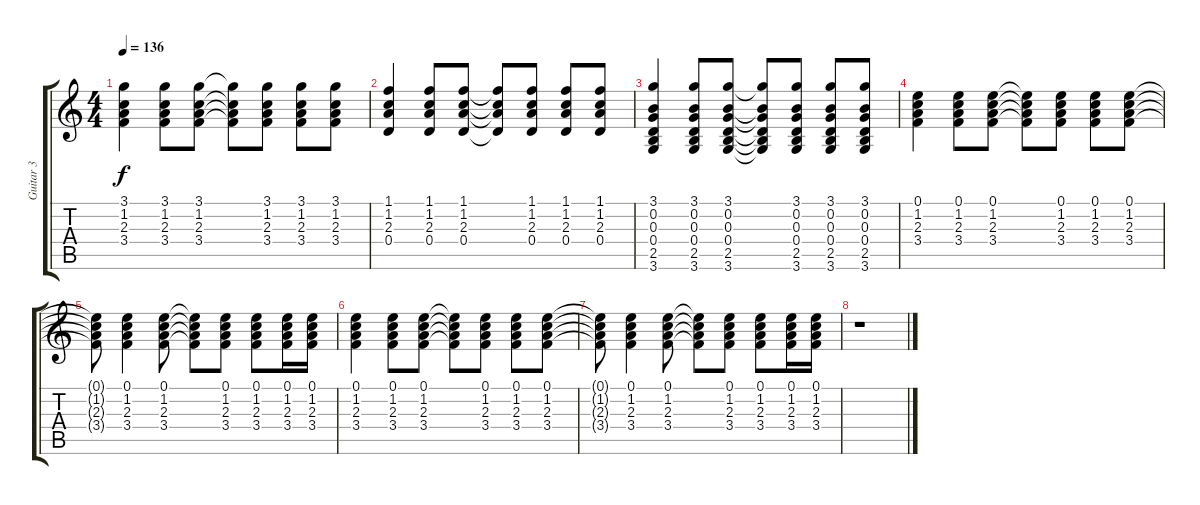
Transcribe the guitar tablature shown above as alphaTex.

\track ("Guitar 3" "Guitar 3") {instrument acousticguitarsteel}
\staff {score tabs}
\tuning (E4 B3 G3 D3 A2 E2) {hide}
\ts (4 4)
\tempo 136
\clef g2
\ks c
(3.1 1.2 2.3 3.4).4{dy f} (3.1 1.2 2.3 3.4).8 (3.1 1.2 2.3 3.4).8 (3.1{t} 1.2{t} 2.3{t} 3.4{t}).8 (3.1 1.2 2.3 3.4).8 (3.1 1.2 2.3 3.4).8 (3.1 1.2 2.3 3.4).8 |
(1.1 1.2 2.3 0.4).4 (1.1 1.2 2.3 0.4).8 (1.1 1.2 2.3 0.4).8 (1.1{t} 1.2{t} 2.3{t} 0.4{t}).8 (1.1 1.2 2.3 0.4).8 (1.1 1.2 2.3 0.4).8 (1.1 1.2 2.3 0.4).8 |
(3.1 0.2 0.3 0.4 2.5 3.6).4 (3.1 0.2 0.3 0.4 2.5 3.6).8 (3.1 0.2 0.3 0.4 2.5 3.6).8 (3.1{t} 0.2{t} 0.3{t} 0.4{t} 2.5{t} 3.6{t}).8 (3.1 0.2 0.3 0.4 2.5 3.6).8 (3.1 0.2 0.3 0.4 2.5 3.6).8 (3.1 0.2 0.3 0.4 2.5 3.6).8 |
(0.1 1.2 2.3 3.4).4 (0.1 1.2 2.3 3.4).8 (0.1 1.2 2.3 3.4).8 (0.1{t} 1.2{t} 2.3{t} 3.4{t}).8 (0.1 1.2 2.3 3.4).8 (0.1 1.2 2.3 3.4).8 (0.1 1.2 2.3 3.4).8 |
(0.1{t} 1.2{t} 2.3{t} 3.4{t}).8 (0.1 1.2 2.3 3.4).4 (0.1 1.2 2.3 3.4).8 (0.1{t} 1.2{t} 2.3{t} 3.4{t}).8 (0.1 1.2 2.3 3.4).8 (0.1 1.2 2.3 3.4).8 (0.1 1.2 2.3 3.4).16 (0.1 1.2 2.3 3.4).16 |
(0.1 1.2 2.3 3.4).4 (0.1 1.2 2.3 3.4).8 (0.1 1.2 2.3 3.4).8 (0.1{t} 1.2{t} 2.3{t} 3.4{t}).8 (0.1 1.2 2.3 3.4).8 (0.1 1.2 2.3 3.4).8 (0.1 1.2 2.3 3.4).8 |
(0.1{t} 1.2{t} 2.3{t} 3.4{t}).8 (0.1 1.2 2.3 3.4).4 (0.1 1.2 2.3 3.4).8 (0.1{t} 1.2{t} 2.3{t} 3.4{t}).8 (0.1 1.2 2.3 3.4).8 (0.1 1.2 2.3 3.4).8 (0.1 1.2 2.3 3.4).16 (0.1 1.2 2.3 3.4).16 |
r.1
